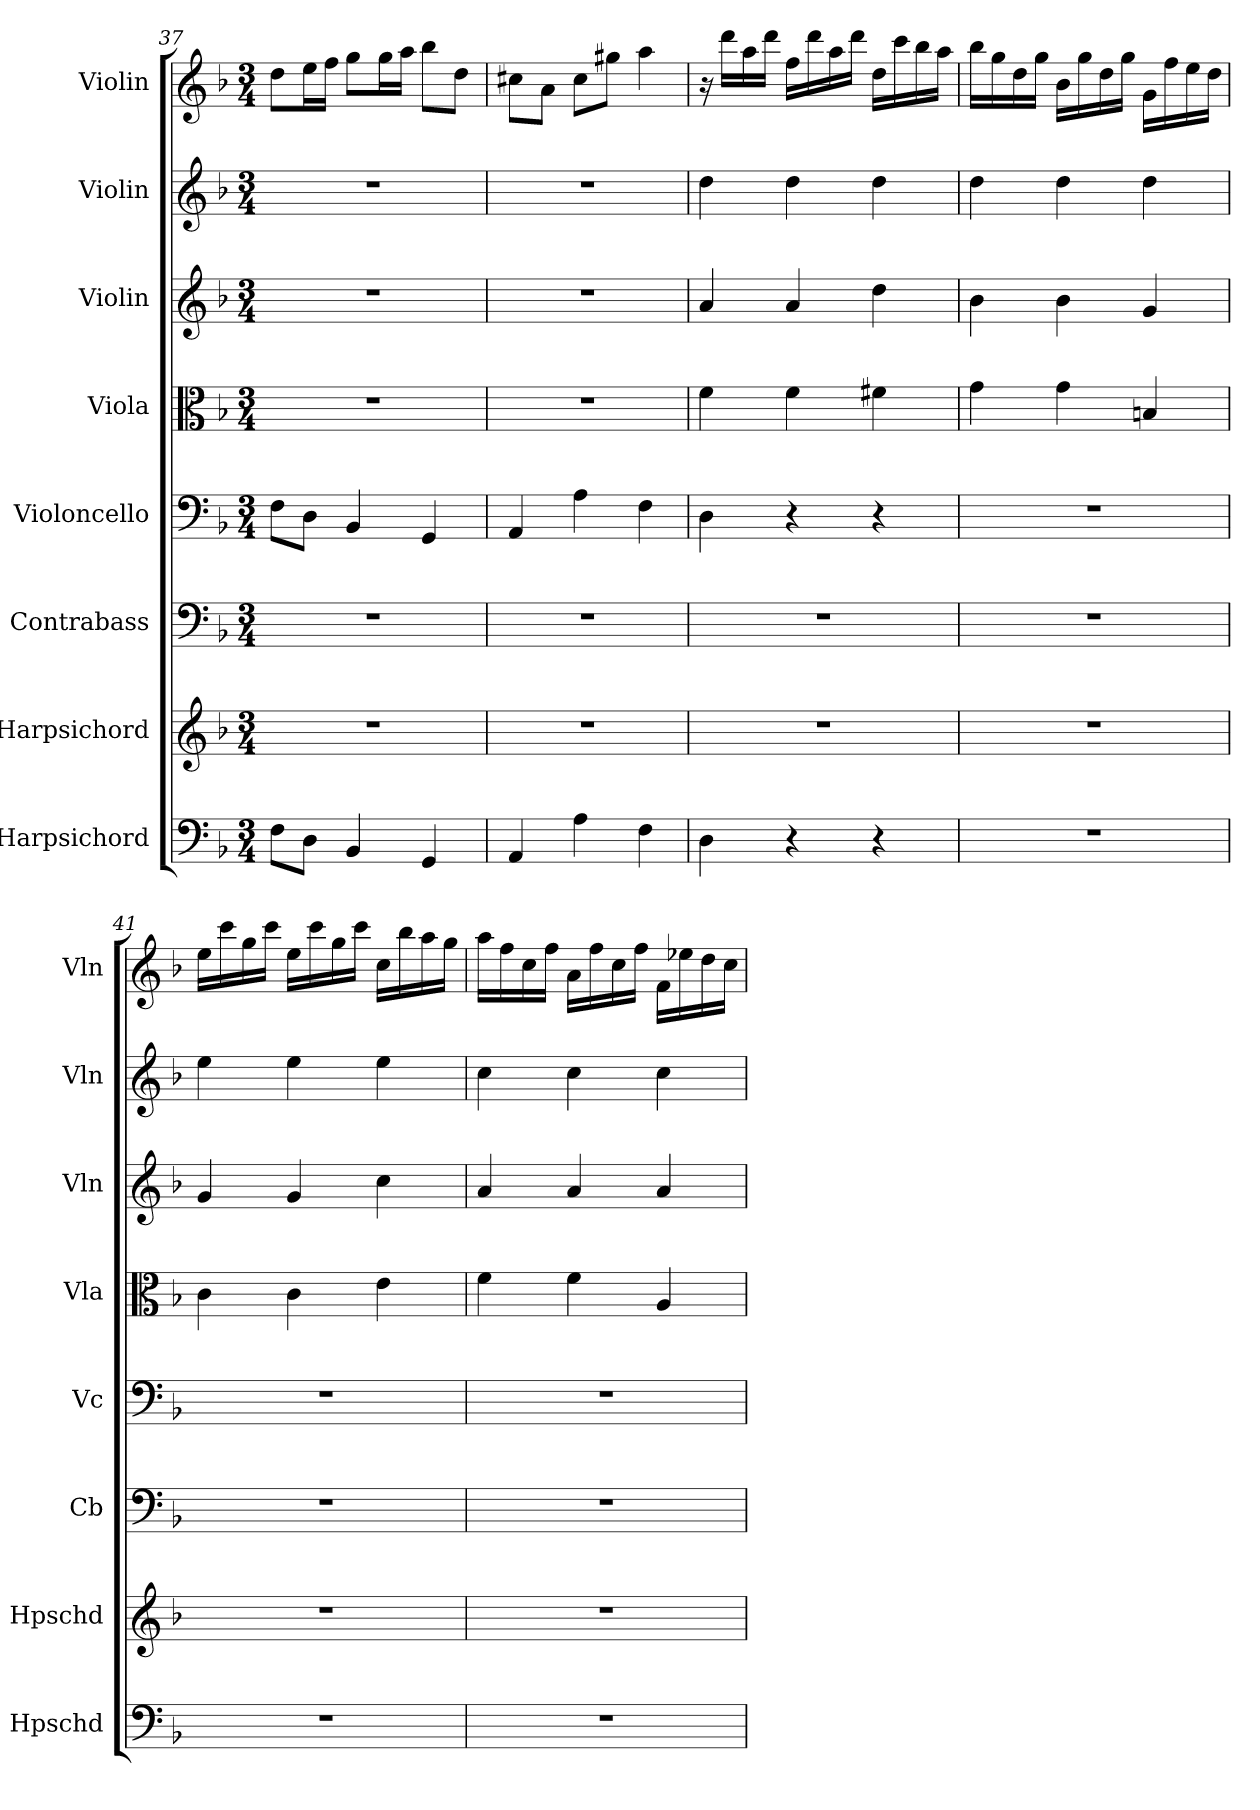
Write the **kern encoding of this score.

**kern	**kern	**kern	**kern	**kern	**kern	**kern	**kern
*part8	*part7	*part6	*part5	*part4	*part3	*part2	*part1
*staff8	*staff7	*staff6	*staff5	*staff4	*staff3	*staff2	*staff1
*I"Harpsichord	*I"Harpsichord	*I"Contrabass	*I"Violoncello	*I"Viola	*I"Violin	*I"Violin	*I"Violin
*I'Hpschd	*I'Hpschd	*I'Cb	*I'Vc	*I'Vla	*I'Vln	*I'Vln	*I'Vln
*clefF4	*clefG2	*clefF4	*clefF4	*clefC3	*clefG2	*clefG2	*clefG2
*k[b-]	*k[b-]	*k[b-]	*k[b-]	*k[b-]	*k[b-]	*k[b-]	*k[b-]
*M3/4	*M3/4	*M3/4	*M3/4	*M3/4	*M3/4	*M3/4	*M3/4
=37	=37	=37	=37	=37	=37	=37	=37
8F\L	2.r	2.r	8F\L	2.r	2.r	2.r	8dd\L
8D\J	.	.	8D\J	.	.	.	16ee\L
.	.	.	.	.	.	.	16ff\JJ
4BB-/	.	.	4BB-/	.	.	.	8gg\L
.	.	.	.	.	.	.	16gg\L
.	.	.	.	.	.	.	16aa\JJ
4GG/	.	.	4GG/	.	.	.	8bb-\L
.	.	.	.	.	.	.	8dd\J
=38	=38	=38	=38	=38	=38	=38	=38
4AA/	2.r	2.r	4AA/	2.r	2.r	2.r	8cc#X\L
.	.	.	.	.	.	.	8a\J
4A\	.	.	4A\	.	.	.	8cc#\L
.	.	.	.	.	.	.	8gg#X\J
4F\	.	.	4F\	.	.	.	4aa\
=39	=39	=39	=39	=39	=39	=39	=39
4D\	2.r	2.r	4D\	4f\	4a/	4dd\	16r
.	.	.	.	.	.	.	16ddd\LL
.	.	.	.	.	.	.	16aa\
.	.	.	.	.	.	.	16ddd\JJ
4r	.	.	4r	4f\	4a/	4dd\	16ff\LL
.	.	.	.	.	.	.	16ddd\
.	.	.	.	.	.	.	16aa\
.	.	.	.	.	.	.	16ddd\JJ
4r	.	.	4r	4f#X\	4dd\	4dd\	16dd\LL
.	.	.	.	.	.	.	16ccc\
.	.	.	.	.	.	.	16bb-\
.	.	.	.	.	.	.	16aa\JJ
=40	=40	=40	=40	=40	=40	=40	=40
2.r	2.r	2.r	2.r	4g\	4b-\	4dd\	16bb-\LL
.	.	.	.	.	.	.	16gg\
.	.	.	.	.	.	.	16dd\
.	.	.	.	.	.	.	16gg\JJ
.	.	.	.	4g\	4b-\	4dd\	16b-\LL
.	.	.	.	.	.	.	16gg\
.	.	.	.	.	.	.	16dd\
.	.	.	.	.	.	.	16gg\JJ
.	.	.	.	4Bn/	4g/	4dd\	16g\LL
.	.	.	.	.	.	.	16ff\
.	.	.	.	.	.	.	16ee\
.	.	.	.	.	.	.	16dd\JJ
=41	=41	=41	=41	=41	=41	=41	=41
2.r	2.r	2.r	2.r	4c\	4g/	4ee\	16ee\LL
.	.	.	.	.	.	.	16ccc\
.	.	.	.	.	.	.	16gg\
.	.	.	.	.	.	.	16ccc\JJ
.	.	.	.	4c\	4g/	4ee\	16ee\LL
.	.	.	.	.	.	.	16ccc\
.	.	.	.	.	.	.	16gg\
.	.	.	.	.	.	.	16ccc\JJ
.	.	.	.	4e\	4cc\	4ee\	16cc\LL
.	.	.	.	.	.	.	16bb-\
.	.	.	.	.	.	.	16aa\
.	.	.	.	.	.	.	16gg\JJ
=42	=42	=42	=42	=42	=42	=42	=42
2.r	2.r	2.r	2.r	4f\	4a/	4cc\	16aa\LL
.	.	.	.	.	.	.	16ff\
.	.	.	.	.	.	.	16cc\
.	.	.	.	.	.	.	16ff\JJ
.	.	.	.	4f\	4a/	4cc\	16a\LL
.	.	.	.	.	.	.	16ff\
.	.	.	.	.	.	.	16cc\
.	.	.	.	.	.	.	16ff\JJ
.	.	.	.	4A/	4a/	4cc\	16f\LL
.	.	.	.	.	.	.	16ee-X\
.	.	.	.	.	.	.	16dd\
.	.	.	.	.	.	.	16cc\JJ
=	=	=	=	=	=	=	=
*-	*-	*-	*-	*-	*-	*-	*-
